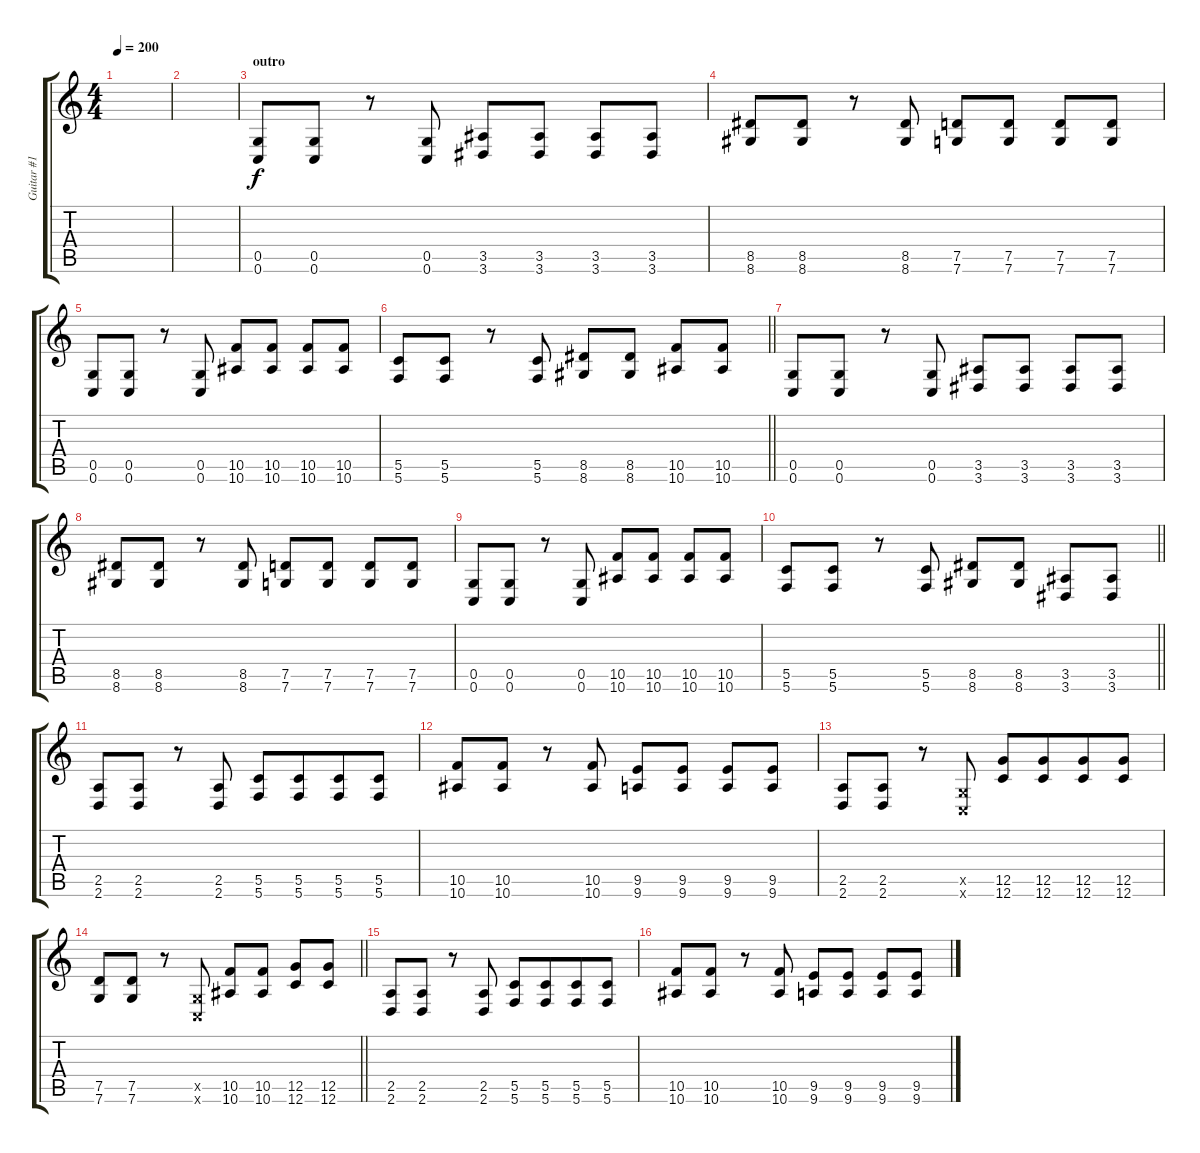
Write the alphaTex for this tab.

\track ("Guitar #1" "Guitar #1") {instrument distortionguitar}
\staff {score tabs}
\tuning (D4 A3 F3 C3 G2 C2) {hide}
\ts (4 4)
\tempo 200
\clef g2
\ks c
|
|
\section ("" "outro")
(0.5 0.6).8 (0.5 0.6).8 r.8 (0.5 0.6).8 (3.5 3.6).8 (3.5 3.6).8 (3.5 3.6).8 (3.5 3.6).8 |
(8.5 8.6).8 (8.5 8.6).8 r.8 (8.5 8.6).8 (7.5 7.6).8 (7.5 7.6).8 (7.5 7.6).8 (7.5 7.6).8 |
(0.5 0.6).8 (0.5 0.6).8 r.8 (0.5 0.6).8 (10.5 10.6).8 (10.5 10.6).8 (10.5 10.6).8 (10.5 10.6).8 |
\barLineRight lightlight
(5.5 5.6).8 (5.5 5.6).8 r.8 (5.5 5.6).8 (8.5 8.6).8 (8.5 8.6).8 (10.5 10.6).8 (10.5 10.6).8 |
(0.5 0.6).8 (0.5 0.6).8 r.8 (0.5 0.6).8 (3.5 3.6).8 (3.5 3.6).8 (3.5 3.6).8 (3.5 3.6).8 |
(8.5 8.6).8 (8.5 8.6).8 r.8 (8.5 8.6).8 (7.5 7.6).8 (7.5 7.6).8 (7.5 7.6).8 (7.5 7.6).8 |
(0.5 0.6).8 (0.5 0.6).8 r.8 (0.5 0.6).8 (10.5 10.6).8 (10.5 10.6).8 (10.5 10.6).8 (10.5 10.6).8 |
\barLineRight lightlight
(5.5 5.6).8 (5.5 5.6).8 r.8 (5.5 5.6).8 (8.5 8.6).8 (8.5 8.6).8 (3.5 3.6).8 (3.5 3.6).8 |
(2.5 2.6).8 (2.5 2.6).8 r.8 (2.5 2.6).8 (5.5 5.6).8 (5.5 5.6).8{beam merge} (5.5 5.6).8 (5.5 5.6).8 |
(10.5 10.6).8 (10.5 10.6).8 r.8{beam merge} (10.5 10.6).8 (9.5 9.6).8{beam merge} (9.5 9.6).8 (9.5 9.6).8{beam merge} (9.5 9.6).8 |
(2.5 2.6).8 (2.5 2.6).8 r.8 (0.5{x} 0.6{x}).8 (12.5 12.6).8 (12.5 12.6).8{beam merge} (12.5 12.6).8 (12.5 12.6).8 |
\barLineRight lightlight
(7.5 7.6).8 (7.5 7.6).8 r.8{beam merge} (0.5{x} 0.6{x}).8 (10.5 10.6).8{beam merge} (10.5 10.6).8 (12.5 12.6).8{beam merge} (12.5 12.6).8 |
(2.5 2.6).8 (2.5 2.6).8 r.8 (2.5 2.6).8 (5.5 5.6).8 (5.5 5.6).8{beam merge} (5.5 5.6).8 (5.5 5.6).8 |
(10.5 10.6).8 (10.5 10.6).8 r.8{beam merge} (10.5 10.6).8 (9.5 9.6).8{beam merge} (9.5 9.6).8 (9.5 9.6).8{beam merge} (9.5 9.6).8
